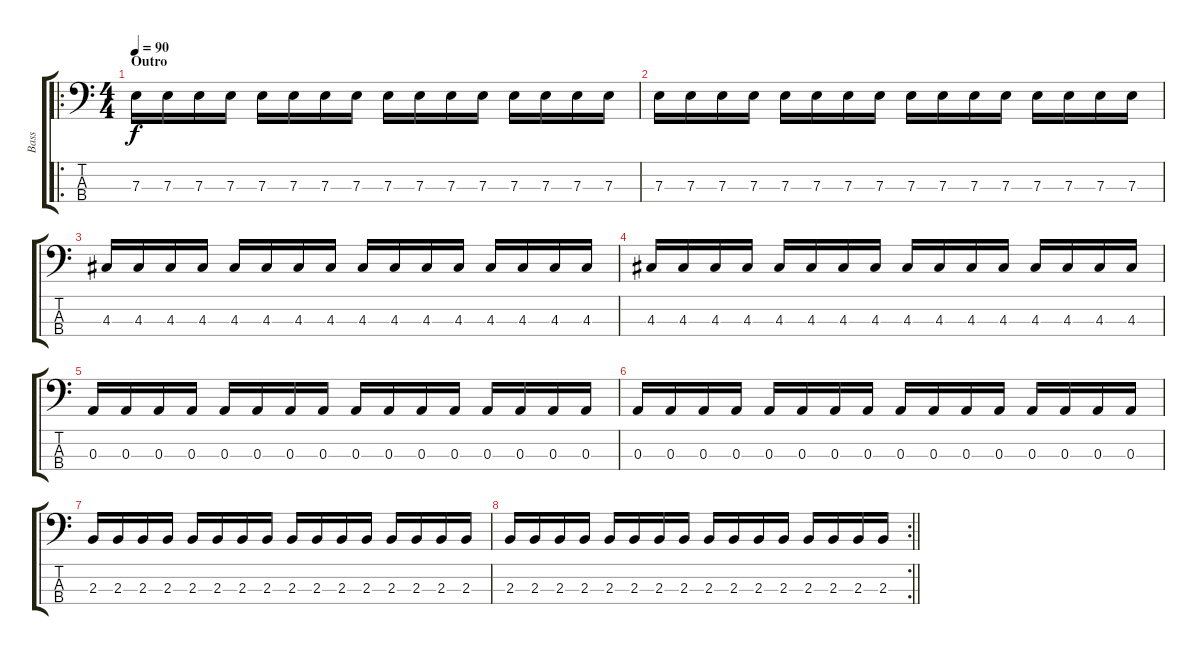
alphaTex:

\track ("Bass" "Bass") {instrument electricbasspick}
\staff {score tabs}
\tuning (G2 D2 A1 E1) {hide}
\ro
\ts (4 4)
\section ("" "Outro")
\tempo 90
\clef f4
\ks c
7.3.16{dy f} 7.3.16 7.3.16 7.3.16 7.3.16 7.3.16 7.3.16 7.3.16 7.3.16 7.3.16 7.3.16 7.3.16 7.3.16 7.3.16 7.3.16 7.3.16 |
7.3.16 7.3.16 7.3.16 7.3.16 7.3.16 7.3.16 7.3.16 7.3.16 7.3.16 7.3.16 7.3.16 7.3.16 7.3.16 7.3.16 7.3.16 7.3.16 |
4.3.16 4.3.16 4.3.16 4.3.16 4.3.16 4.3.16 4.3.16 4.3.16 4.3.16 4.3.16 4.3.16 4.3.16 4.3.16 4.3.16 4.3.16 4.3.16 |
4.3.16 4.3.16 4.3.16 4.3.16 4.3.16 4.3.16 4.3.16 4.3.16 4.3.16 4.3.16 4.3.16 4.3.16 4.3.16 4.3.16 4.3.16 4.3.16 |
0.3.16 0.3.16 0.3.16 0.3.16 0.3.16 0.3.16 0.3.16 0.3.16 0.3.16 0.3.16 0.3.16 0.3.16 0.3.16 0.3.16 0.3.16 0.3.16 |
0.3.16 0.3.16 0.3.16 0.3.16 0.3.16 0.3.16 0.3.16 0.3.16 0.3.16 0.3.16 0.3.16 0.3.16 0.3.16 0.3.16 0.3.16 0.3.16 |
2.3.16 2.3.16 2.3.16 2.3.16 2.3.16 2.3.16 2.3.16 2.3.16 2.3.16 2.3.16 2.3.16 2.3.16 2.3.16 2.3.16 2.3.16 2.3.16 |
\rc 2
\barLineRight lightlight
2.3.16 2.3.16 2.3.16 2.3.16 2.3.16 2.3.16 2.3.16 2.3.16 2.3.16 2.3.16 2.3.16 2.3.16 2.3.16 2.3.16 2.3.16 2.3.16
